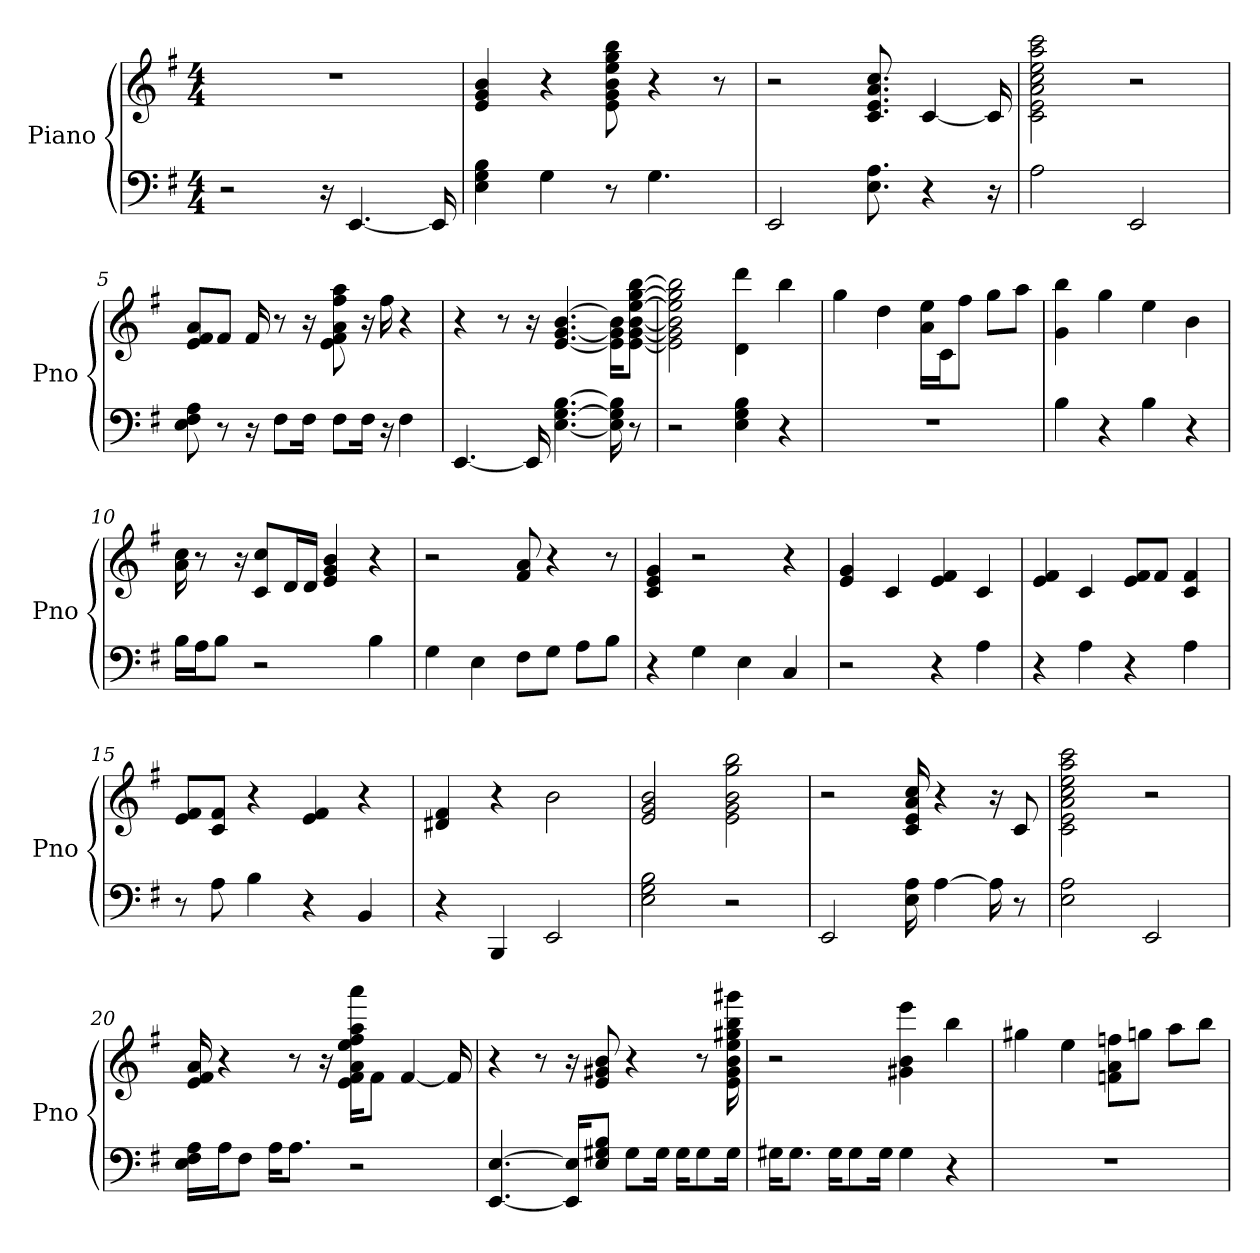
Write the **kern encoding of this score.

**kern	**kern
*part1	*part1
*staff2	*staff1
*I"Piano	*
*I'Pno	*
*clefF4	*clefG2
*k[f#]	*k[f#]
*G:	*G:
*M4/4	*M4/4
*MM113	*MM113
=1	=1
2r	1r
16r	.
[4.EE	.
16EE]	.
=2	=2
4E 4B 4G	4g 4e 4b
4G	4r
8r	8g 8bb 8e 8b 8ee 8gg
4.G	4r
.	8r
=3	=3
2EE	2r
8.A 8.E	8.a 8.e 8.cc 8.c
4r	[4c
16r	16c]
=4	=4
2A	2a 2e 2ccc 2cc 2c 2ee 2aa
2EE	2r
=5	=5
8F# 8A 8E	8a/ 8f#/ 8e/L
8r	8f#/J
16r	16f#
8F#\L	8r
16F#\Jk	16r
8F#\L	8aa 8a 8ff# 8f# 8e
16F#\Jk	16r
16r	16ff#
4F#	4r
=6	=6
[4.EE	4r
.	8r
16EE]	16r
[4.G [4.B [4.E	[4.b [4.g [4.e
16G] 16B] 16E]	16b]\ 16g]\ 16e]\KL
8r	[8gg\ [8ee\ [8e\ [8bb\ [8g\ [8b\J
=7	=7
2r	2gg] 2ee] 2e] 2bb] 2g] 2b]
4E 4G 4B	4d 4ddd
4r	4bb
=8	=8
1r	4gg
.	4dd
.	16ee\ 16a\LL
.	16c\J
.	8ff#\J
.	8gg\L
.	8aa\J
=9	=9
4B	4g 4bb
4r	4gg
4B	4ee
4r	4b
=10	=10
16B\LL	16cc 16a
16A\J	8r
8B\J	.
.	16r
2r	8cc/ 8c/L
.	16d/L
.	16d/JJ
.	4b 4e 4g
4B	4r
=11	=11
4G	2r
4E	.
8F#\L	8a 8f#
8G\J	4r
8A\L	.
8B\J	8r
=12	=12
4r	4g 4c 4e
4G	2r
4E	.
4C	4r
=13	=13
2r	4g 4e
.	4c
4r	4f# 4e
4A	4c
=14	=14
4r	4e 4f#
4A	4c
4r	8e/ 8f#/L
.	8f#/J
4A	4c 4f#
=15	=15
8r	8e/ 8f#/L
8A	8c/ 8f#/J
4B	4r
4r	4e 4f#
4BB	4r
=16	=16
4r	4d# 4f#
4BBB	4r
2EE	2b
=17	=17
2G 2E 2B	2b 2g 2e
2r	2bb 2b 2gg 2g 2e
=18	=18
2EE	2r
16A 16E	16cc 16c 16a 16e
[4A	4r
16A]	16r
8r	8c
=19	=19
2A 2E	2c 2cc 2ee 2ccc 2a 2e 2aa
2EE	2r
=20	=20
16E\ 16F#\ 16A\LL	16f# 16a 16e
16A\J	4r
8F#\J	.
16A\KL	.
8.A\J	8r
.	16r
2r	16aa\ 16ff#\ 16ee\ 16aaa\ 16e\ 16a\ 16f#\KL
.	8f#\J
.	[4f#
.	16f#]
=21	=21
[4.EE [4.E	4r
.	8r
16EE]/ 16E]/KL	16r
8G#/ 8E/ 8B/J	8b 8g# 8e
8G#\L	4r
16G#\Jk	.
16G#\KL	.
8G#\	8r
16G#\Jk	16gg# 16e 16ee 16g# 16b 16bb 16ggg#
=22	=22
16G#\KL	2r
8.G#\J	.
16G#\KL	.
8G#\	.
16G#\Jk	.
4G#	4b 4eee 4g#
4r	4bb
=23	=23
1r	4gg#
.	4ee
.	8ff\ 8a\ 8f\L
.	8gg\J
.	8aa\L
.	8bb\J
=	=
*-	*-
